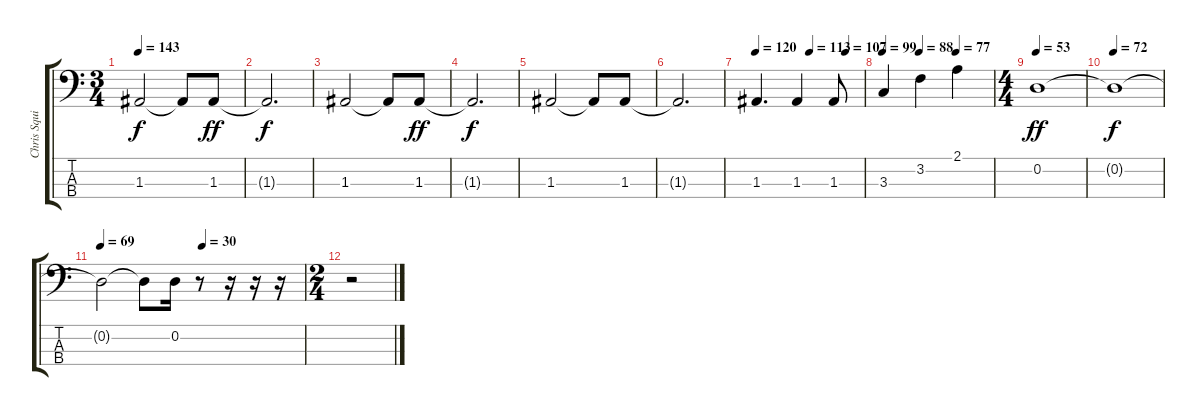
\track ("Chris Squire" "Chris Squi") {instrument electricbasspick}
\staff {score tabs}
\tuning (G2 D2 A1 E1) {hide}
\ts (3 4)
\tempo 143
\clef f4
\ks c
1.3.2{dy f} 1.3{t}.8 1.3.8{dy ff} |
1.3{t}.2{d dy f} |
1.3.2 1.3{t}.8 1.3.8{dy ff} |
1.3{t}.2{d dy f} |
1.3.2 1.3{t}.8 1.3.8 |
1.3{t}.2{d} |
\tempo 120
\tempo (113 0.5)
\tempo (107 0.8333333333333334)
1.3.4{d} 1.3.4 1.3.8 |
\tempo 99
\tempo (88 0.3333333333333333)
\tempo (77 0.6666666666666666)
3.3.4 3.2.4 2.1.4 |
\ts (4 4)
\tempo 53
0.2.1{dy ff} |
\tempo 72
0.2{t}.1{dy f} |
\tempo 69
\tempo (30 0.5)
0.2{t}.2 0.2{t}.8 0.2.16 r.8 r.16 r.16 r.16 |
\ts (2 4)
r.2
